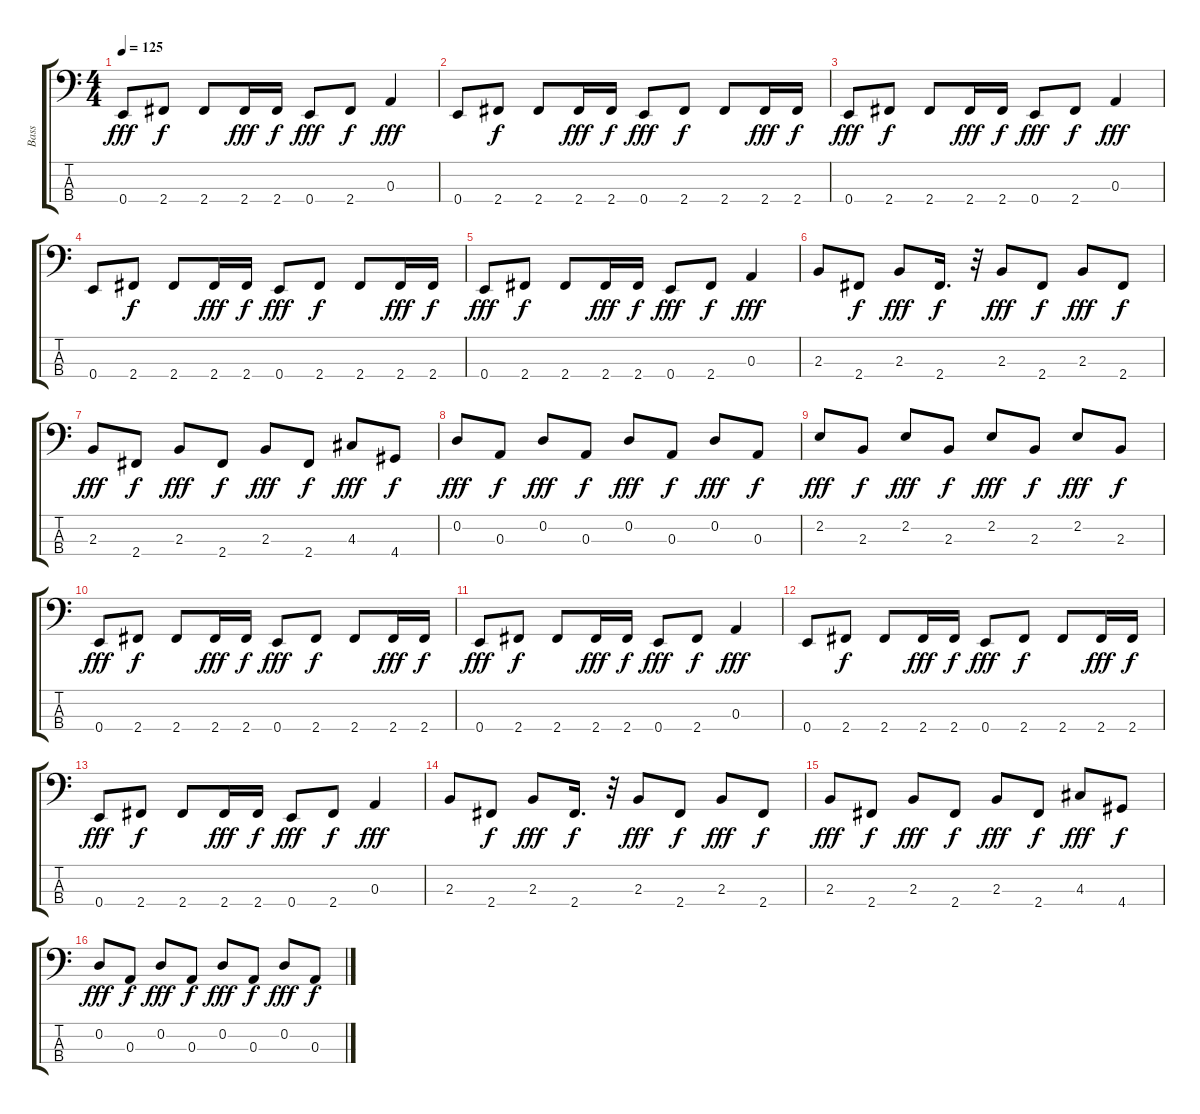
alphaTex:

\track ("Bass" "Bass") {instrument electricbasspick}
\staff {score tabs}
\tuning (G2 D2 A1 E1) {hide}
\ts (4 4)
\tempo 125
\clef f4
\ks c
0.4.8{dy fff} 2.4.8{dy f} 2.4.8 2.4.16{dy fff} 2.4.16{dy f} 0.4.8{dy fff} 2.4.8{dy f} 0.3.4{dy fff} |
0.4.8 2.4.8{dy f} 2.4.8 2.4.16{dy fff} 2.4.16{dy f} 0.4.8{dy fff} 2.4.8{dy f} 2.4.8 2.4.16{dy fff} 2.4.16{dy f} |
0.4.8{dy fff} 2.4.8{dy f} 2.4.8 2.4.16{dy fff} 2.4.16{dy f} 0.4.8{dy fff} 2.4.8{dy f} 0.3.4{dy fff} |
0.4.8 2.4.8{dy f} 2.4.8 2.4.16{dy fff} 2.4.16{dy f} 0.4.8{dy fff} 2.4.8{dy f} 2.4.8 2.4.16{dy fff} 2.4.16{dy f} |
0.4.8{dy fff} 2.4.8{dy f} 2.4.8 2.4.16{dy fff} 2.4.16{dy f} 0.4.8{dy fff} 2.4.8{dy f} 0.3.4{dy fff} |
2.3.8 2.4.8{dy f} 2.3.8{dy fff} 2.4.16{d dy f} r.32 2.3.8{dy fff} 2.4.8{dy f} 2.3.8{dy fff} 2.4.8{dy f} |
2.3.8{dy fff} 2.4.8{dy f} 2.3.8{dy fff} 2.4.8{dy f} 2.3.8{dy fff} 2.4.8{dy f} 4.3.8{dy fff} 4.4.8{dy f} |
0.2.8{dy fff} 0.3.8{dy f} 0.2.8{dy fff} 0.3.8{dy f} 0.2.8{dy fff} 0.3.8{dy f} 0.2.8{dy fff} 0.3.8{dy f} |
2.2.8{dy fff} 2.3.8{dy f} 2.2.8{dy fff} 2.3.8{dy f} 2.2.8{dy fff} 2.3.8{dy f} 2.2.8{dy fff} 2.3.8{dy f} |
0.4.8{dy fff} 2.4.8{dy f} 2.4.8 2.4.16{dy fff} 2.4.16{dy f} 0.4.8{dy fff} 2.4.8{dy f} 2.4.8 2.4.16{dy fff} 2.4.16{dy f} |
0.4.8{dy fff} 2.4.8{dy f} 2.4.8 2.4.16{dy fff} 2.4.16{dy f} 0.4.8{dy fff} 2.4.8{dy f} 0.3.4{dy fff} |
0.4.8 2.4.8{dy f} 2.4.8 2.4.16{dy fff} 2.4.16{dy f} 0.4.8{dy fff} 2.4.8{dy f} 2.4.8 2.4.16{dy fff} 2.4.16{dy f} |
0.4.8{dy fff} 2.4.8{dy f} 2.4.8 2.4.16{dy fff} 2.4.16{dy f} 0.4.8{dy fff} 2.4.8{dy f} 0.3.4{dy fff} |
2.3.8 2.4.8{dy f} 2.3.8{dy fff} 2.4.16{d dy f} r.32 2.3.8{dy fff} 2.4.8{dy f} 2.3.8{dy fff} 2.4.8{dy f} |
2.3.8{dy fff} 2.4.8{dy f} 2.3.8{dy fff} 2.4.8{dy f} 2.3.8{dy fff} 2.4.8{dy f} 4.3.8{dy fff} 4.4.8{dy f} |
0.2.8{dy fff} 0.3.8{dy f} 0.2.8{dy fff} 0.3.8{dy f} 0.2.8{dy fff} 0.3.8{dy f} 0.2.8{dy fff} 0.3.8{dy f}
